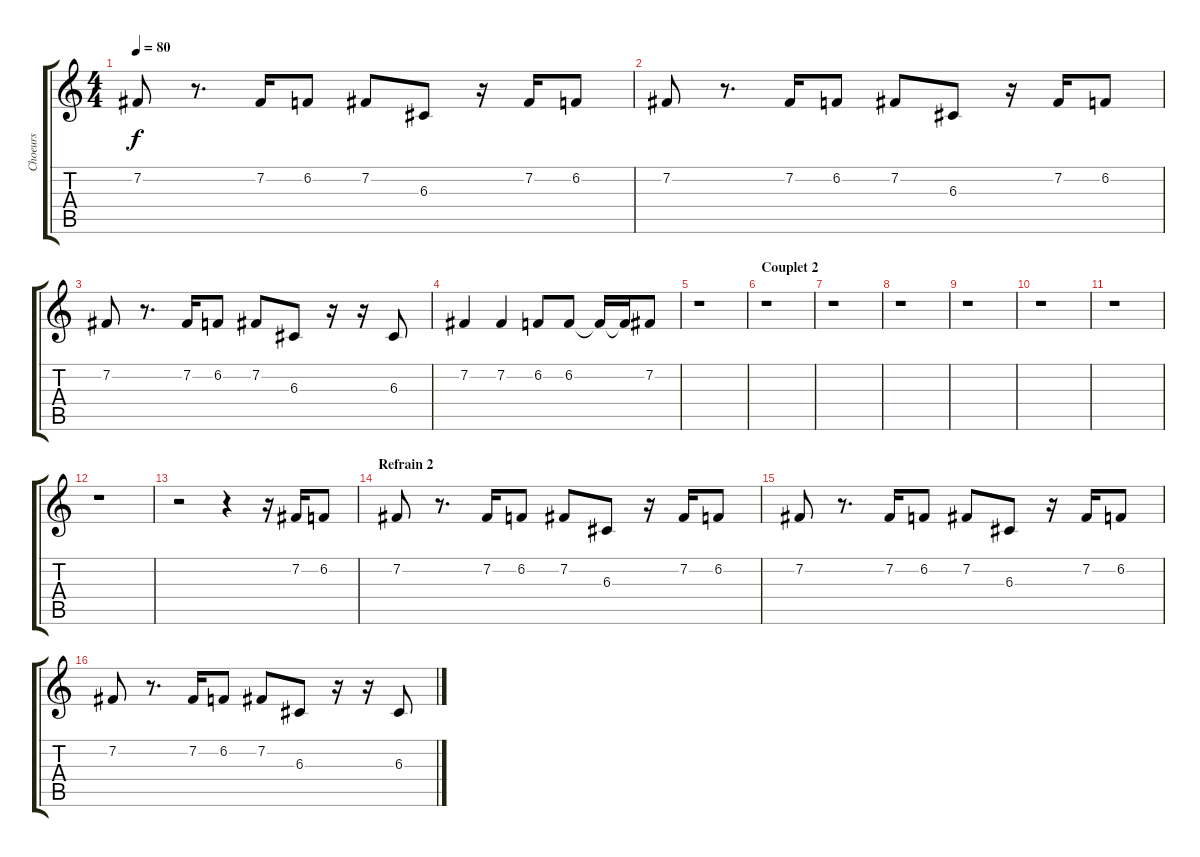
\track ("Choeurs" "Choeurs") {instrument sopranosax}
\staff {score tabs}
\tuning (E4 B3 G3 D3 A2 E2) {hide}
\ts (4 4)
\tempo 80
\clef g2
\ks c
7.2.8{dy f} r.8{d} 7.2.16 6.2.8 7.2.8 6.3.8 r.16 7.2.16 6.2.8 |
7.2.8 r.8{d} 7.2.16 6.2.8 7.2.8 6.3.8 r.16 7.2.16 6.2.8 |
7.2.8 r.8{d} 7.2.16 6.2.8 7.2.8 6.3.8 r.16 r.16 6.3.8 |
7.2.4 7.2.4 6.2.8 6.2.8 6.2{t}.16 6.2{t}.16 7.2.8 |
r.1 |
\section ("" "Couplet 2")
r.1 |
r.1 |
r.1 |
r.1 |
r.1 |
r.1 |
r.1 |
r.2 r.4 r.16 7.2.16 6.2.8 |
\section ("" "Refrain 2")
7.2.8 r.8{d} 7.2.16 6.2.8 7.2.8 6.3.8 r.16 7.2.16 6.2.8 |
7.2.8 r.8{d} 7.2.16 6.2.8 7.2.8 6.3.8 r.16 7.2.16 6.2.8 |
7.2.8 r.8{d} 7.2.16 6.2.8 7.2.8 6.3.8 r.16 r.16 6.3.8
